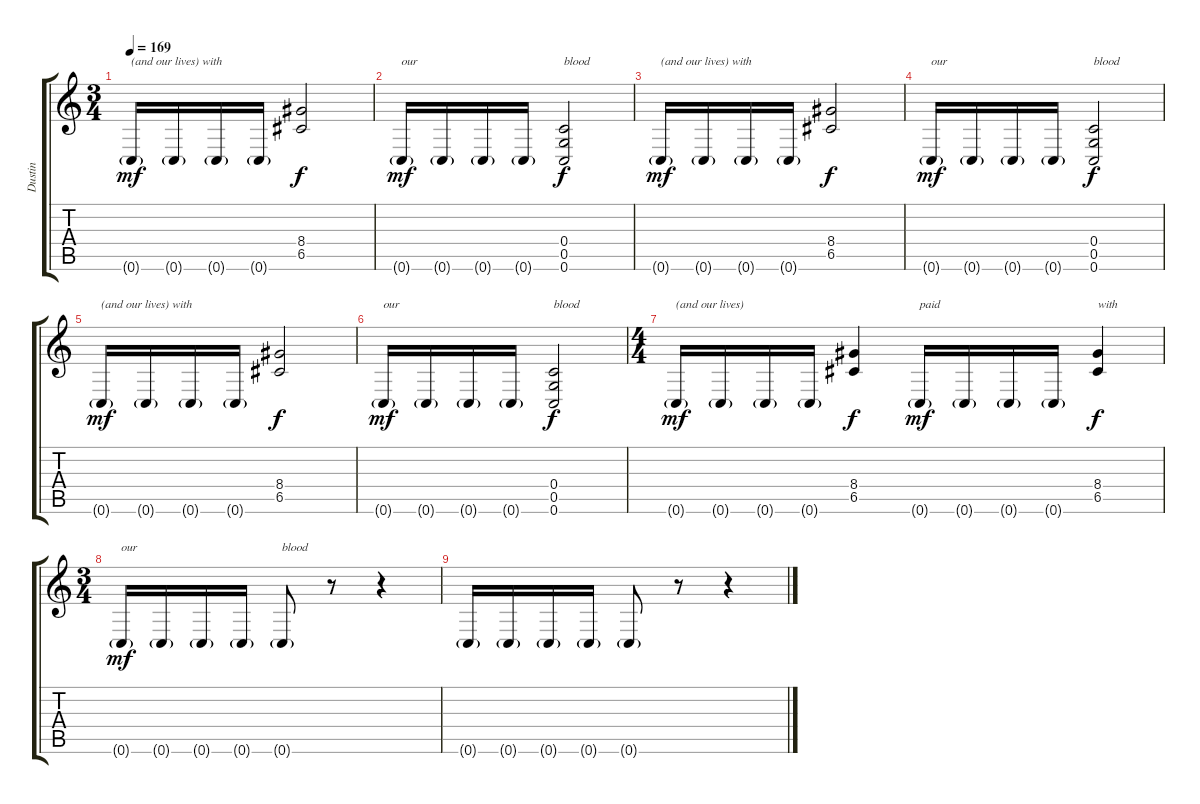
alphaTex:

\track ("Dustin" "Dustin") {instrument overdrivenguitar}
\staff {score tabs}
\tuning (D4 A3 F3 C3 G2 C2) {hide}
\ts (3 4)
\tempo 169
\clef g2
\ks c
0.6{g}.16{txt "(and our lives) with" dy mf} 0.6{g}.16 0.6{g}.16 0.6{g}.16 (8.4 6.5).2{dy f} |
0.6{g}.16{txt "our " dy mf} 0.6{g}.16 0.6{g}.16 0.6{g}.16 (0.4 0.5 0.6).2{txt "blood" dy f} |
0.6{g}.16{txt "(and our lives) with" dy mf} 0.6{g}.16 0.6{g}.16 0.6{g}.16 (8.4 6.5).2{dy f} |
0.6{g}.16{txt "our " dy mf} 0.6{g}.16 0.6{g}.16 0.6{g}.16 (0.4 0.5 0.6).2{txt "blood" dy f} |
0.6{g}.16{txt "(and our lives) with" dy mf} 0.6{g}.16 0.6{g}.16 0.6{g}.16 (8.4 6.5).2{dy f} |
0.6{g}.16{txt "our " dy mf} 0.6{g}.16 0.6{g}.16 0.6{g}.16 (0.4 0.5 0.6).2{txt "blood" dy f} |
\ts (4 4)
0.6{g}.16{txt "(and our lives)" dy mf} 0.6{g}.16 0.6{g}.16 0.6{g}.16 (8.4 6.5).4{dy f} 0.6{g}.16{txt "paid" dy mf} 0.6{g}.16 0.6{g}.16 0.6{g}.16 (8.4 6.5).4{txt "with" dy f} |
\ts (3 4)
0.6{g}.16{txt "our" dy mf} 0.6{g}.16 0.6{g}.16 0.6{g}.16 0.6{g}.8{txt "blood"} r.8 r.4 |
0.6{g}.16 0.6{g}.16 0.6{g}.16 0.6{g}.16 0.6{g}.8 r.8 r.4
